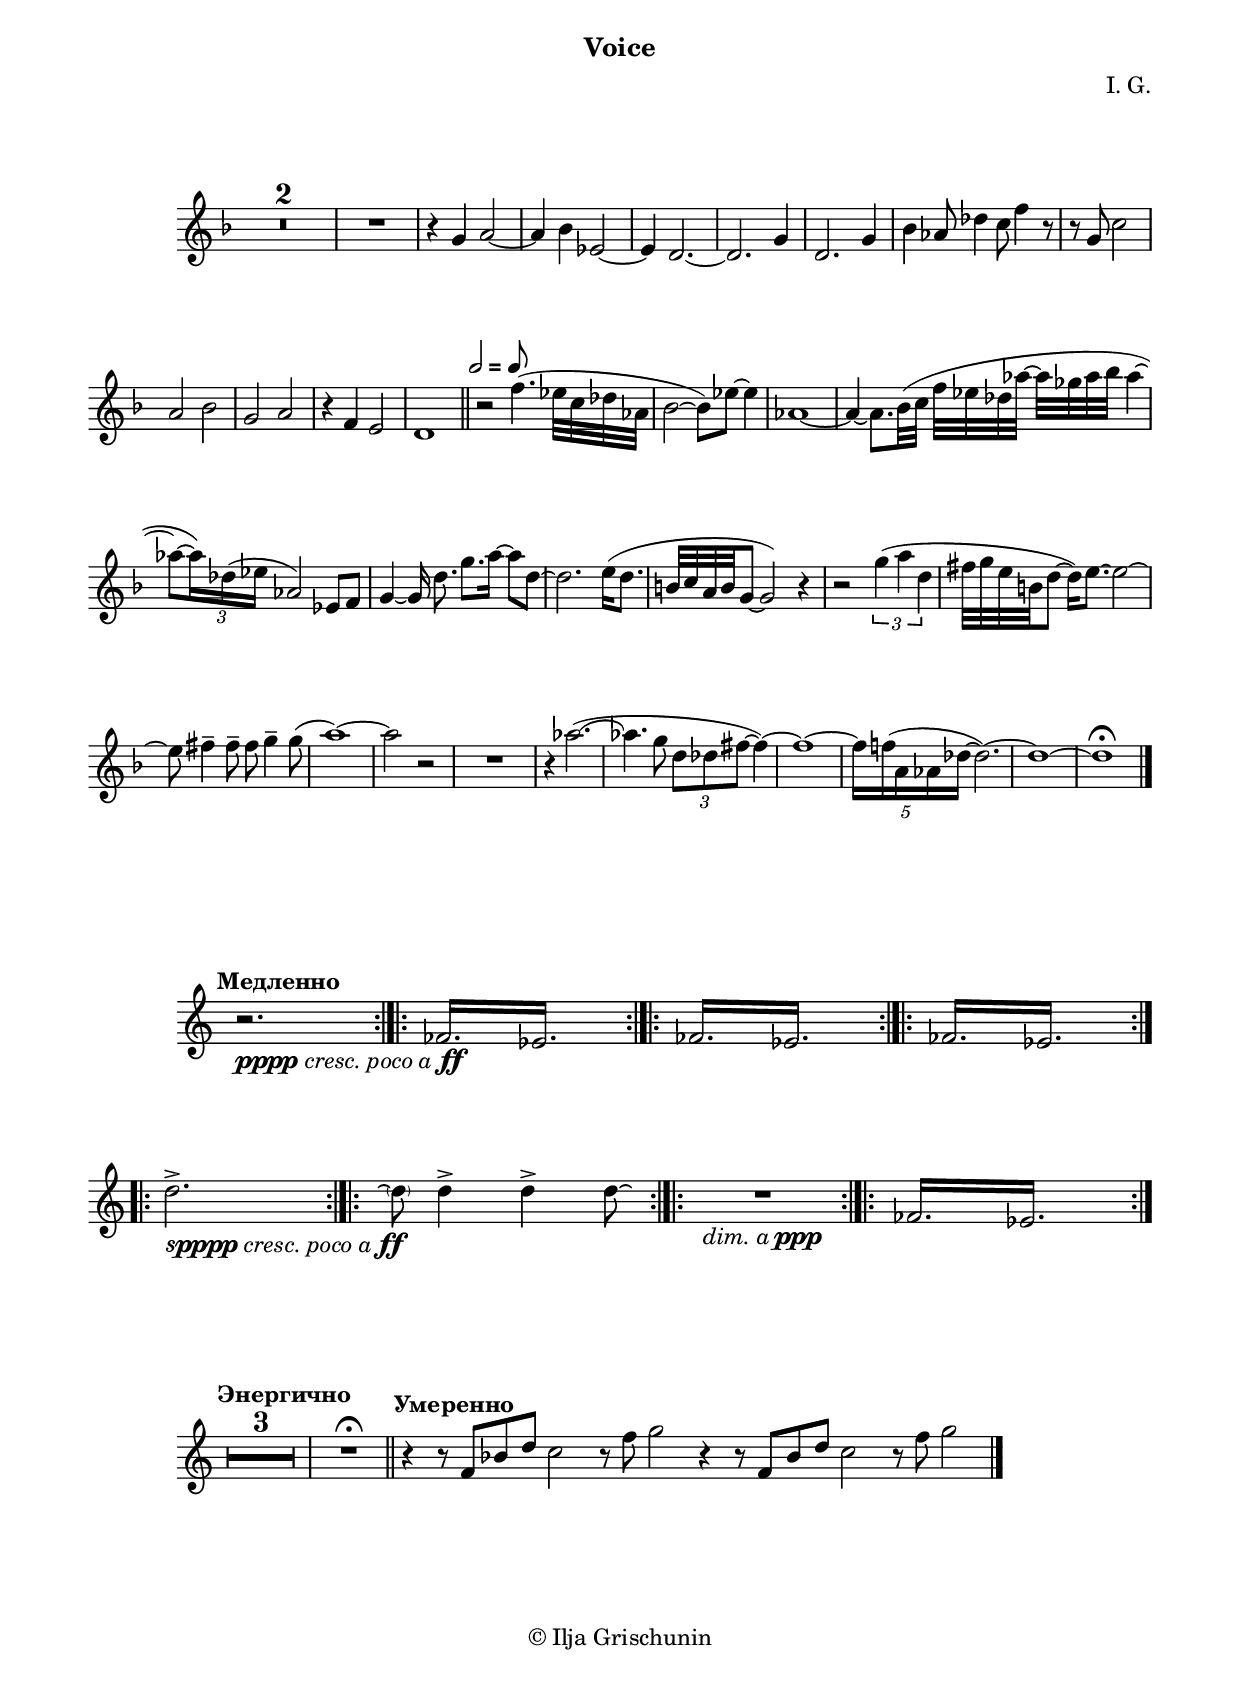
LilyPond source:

\version "2.18.0"

\language "deutsch"

\header {
  %title = ""
  subtitle = "Voice"
  %meter = ""
  composer = "I. G."
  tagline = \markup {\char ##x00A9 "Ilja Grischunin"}
}

\paper {
  #(set-paper-size "a4")
  top-system-spacing.basic-distance = #20
  top-markup-spacing.basic-distance = #8
  markup-system-spacing.basic-distance = #20
  score-system-spacing.basic-distance = #26
  system-system-spacing.basic-distance = #18
  last-bottom-spacing.basic-distance = #20
  left-margin = 15
  right-margin = 15
  %two-sided = ##t
  %inner-margin = 25
  %outer-margin = 15
}

\layout {
  \context {
    \Score
    \remove "Bar_number_engraver"
  }
}

\version "2.19.15"
%\version "2.18.0"

\language "deutsch"

soloVoiceOne = \relative {
  \override Staff.TimeSignature.stencil = ##f
  \compressFullBarRests
  \override MultiMeasureRest.expand-limit = #2
  \key f \major
  \override TupletNumber.transparent = ##t
  \override TupletBracket.bracket-visibility = ##f
  \time 5/4
  R4*10 %R4*5
  \time 4/4
  R1 r4 g' a2~ a4 b es,2~ es4 d2.~ d g4 d2. g4
  \time 7/8
  \tuplet 6/4 4 { b4 as8 des4 c8 } f4 r8
  \time 3/4
  r g, c2
  \time 4/4
  a b g a r4 f e2
  \cadenzaOn
  d1 s4
  s8. s1
  \cadenzaOff
  \bar "||"
  \time 4/4
  \revert TupletNumber.transparent
  \override TupletBracket.bracket-visibility = #'if-no-beam
  \tempo \markup {
    \concat {
      \smaller \general-align #Y #DOWN \note #"2" #1
      " = "
      \smaller \general-align #Y #DOWN \note #"8" #1
    }
  }
  r2 f'4.( es32 c des as b2~ b8) es~ es4 as,1~
  as4~ as8. b32( c f es des as'~ as[ ges as b] as4~
  as8~ \times 2/3 {as16) des,( es} as,2) es8 f
  g4~ g16\noBeam d'8. g a16~ a8 d,8~ d2. e16( d8.
  h32c a h g8~ g2) r4 r2 \times 2/3 {g'4( a d,}
  fis32 g e h d8~ d16) e8.~ e2~ e8 fis4-- fis8-- 8 g4-- g8(
  a1)~ a2 r R1 r4 
  \override Slur.positions = #'(1 . 1) 
  as2.-\shape #'((0.5 . -1.5) (0.5 . -1) (0.5 . -1) (-0.5 . -1.5))^~( 
  as!4. g8 \times 2/3 {d8 des fis~} fis4)~
  fis1~ \times 4/5 {fis16 f( a, as des~} des2.)~ des1~ des\fermata
  \bar "|."
}

soloVoiceTwo = \relative {
  \override Staff.TimeSignature.stencil = ##f
  \compressFullBarRests
  \override MultiMeasureRest.expand-limit = #2
  \time 3/4
  \tempo "Медленно"
  %\set Score.proportionalNotationDuration = #(ly:make-moment 1/8)
  r2.-\markup {\dynamic pppp \italic {cresc. poco a} \dynamic ff}
  \bar ":|.|:" 
  \repeat unfold 3 {
    \repeat tremolo 6 {fes'16 es} 
    \bar ":|.|:"
  }
  \break
  d'2.->-\markup {\dynamic spppp \italic {cresc. poco a} \dynamic ff} 
  \bar ":|.|:" 
  \parenthesize d8\repeatTie d4-> d-> d8\laissezVibrer 
  \bar ":|.|:"
  R2._\markup {\italic {dim. a} \dynamic ppp}
  \bar ":|.|:"
  \repeat tremolo 6 {fes,16 es} \bar ":|."
}

soloVoiceThree = \relative {
  \override Staff.TimeSignature.stencil = ##f
  \compressFullBarRests
  \override MultiMeasureRest.expand-limit = #2
  \time 3/4
  \tempo "Энергично"
  R2.*3 R2.\fermataMarkup \bar "||"
  \time 4/1
  \tempo "Умеренно"
  \repeat unfold 2 {r4 r8 f' b d c2 r8 f g2}
  \bar "|."
}


\score {
  \new Staff \soloVoiceOne
}
\score {
  \new Staff \soloVoiceTwo
}
\score {
  \new Staff \soloVoiceThree
}